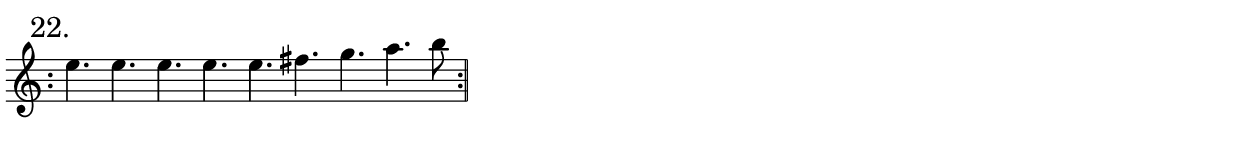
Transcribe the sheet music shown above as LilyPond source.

\version "2.19.80"


phrase = \relative c'' {

  \mark "22." 
  \cadenzaOn
  e4. e e e e fis g a b8

}

\score {
  \midi { }
  \defineBarLine ":" #'("" ":" "")
  \new Staff = "phrase" {
    \bar ":"
    \phrase
    \set Score.repeatCommands = #'(end-repeat)
  }
  \layout {
    \context { \Staff
      defaultBarType = ""
      \remove Time_signature_engraver
      \override BarLine.hair-thickness = #-1
      \override BarLine.thick-thickness = #-1
    }
  }
}
\header { tagline = "" }
\paper {
  top-margin = 1
  bottom-margin = 1
  left-margin = 1
  right-margin = 1
  indent = 0
}

